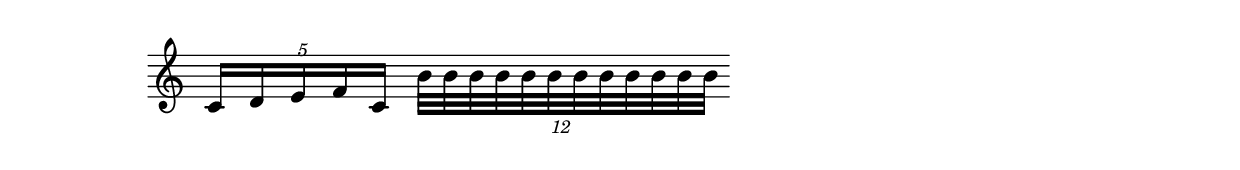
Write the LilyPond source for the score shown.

#(ly:set-option 'midi-extension "mid")
\version "2.12.3"
\include "english.ly"
\header{ 
}
%{
| 12341 777777777777
%}
melody = {
\once \override Staff.TimeSignature #'stencil = ##f
\clef treble
\key c 
\major
\cadenzaOn
  \times 4/5{ c'16[ d'16 e'16 f'16 c'16] }  \times 8/12{ b'32[ b'32 b'32 b'32 b'32 b'32 b'32 b'32 b'32 b'32 b'32 b'32] }  \bar "" \break 
 }
text = \lyricmode {
                 
}
\score{

<<
\new Voice = "one" {
\melody
}
\new Lyrics \lyricsto "one" \text
>>
\layout {
\context {
\Score
}
}
\midi {
\context {
\Score
tempoWholesPerMinute = #(ly:make-moment 200 4)
}
}
}